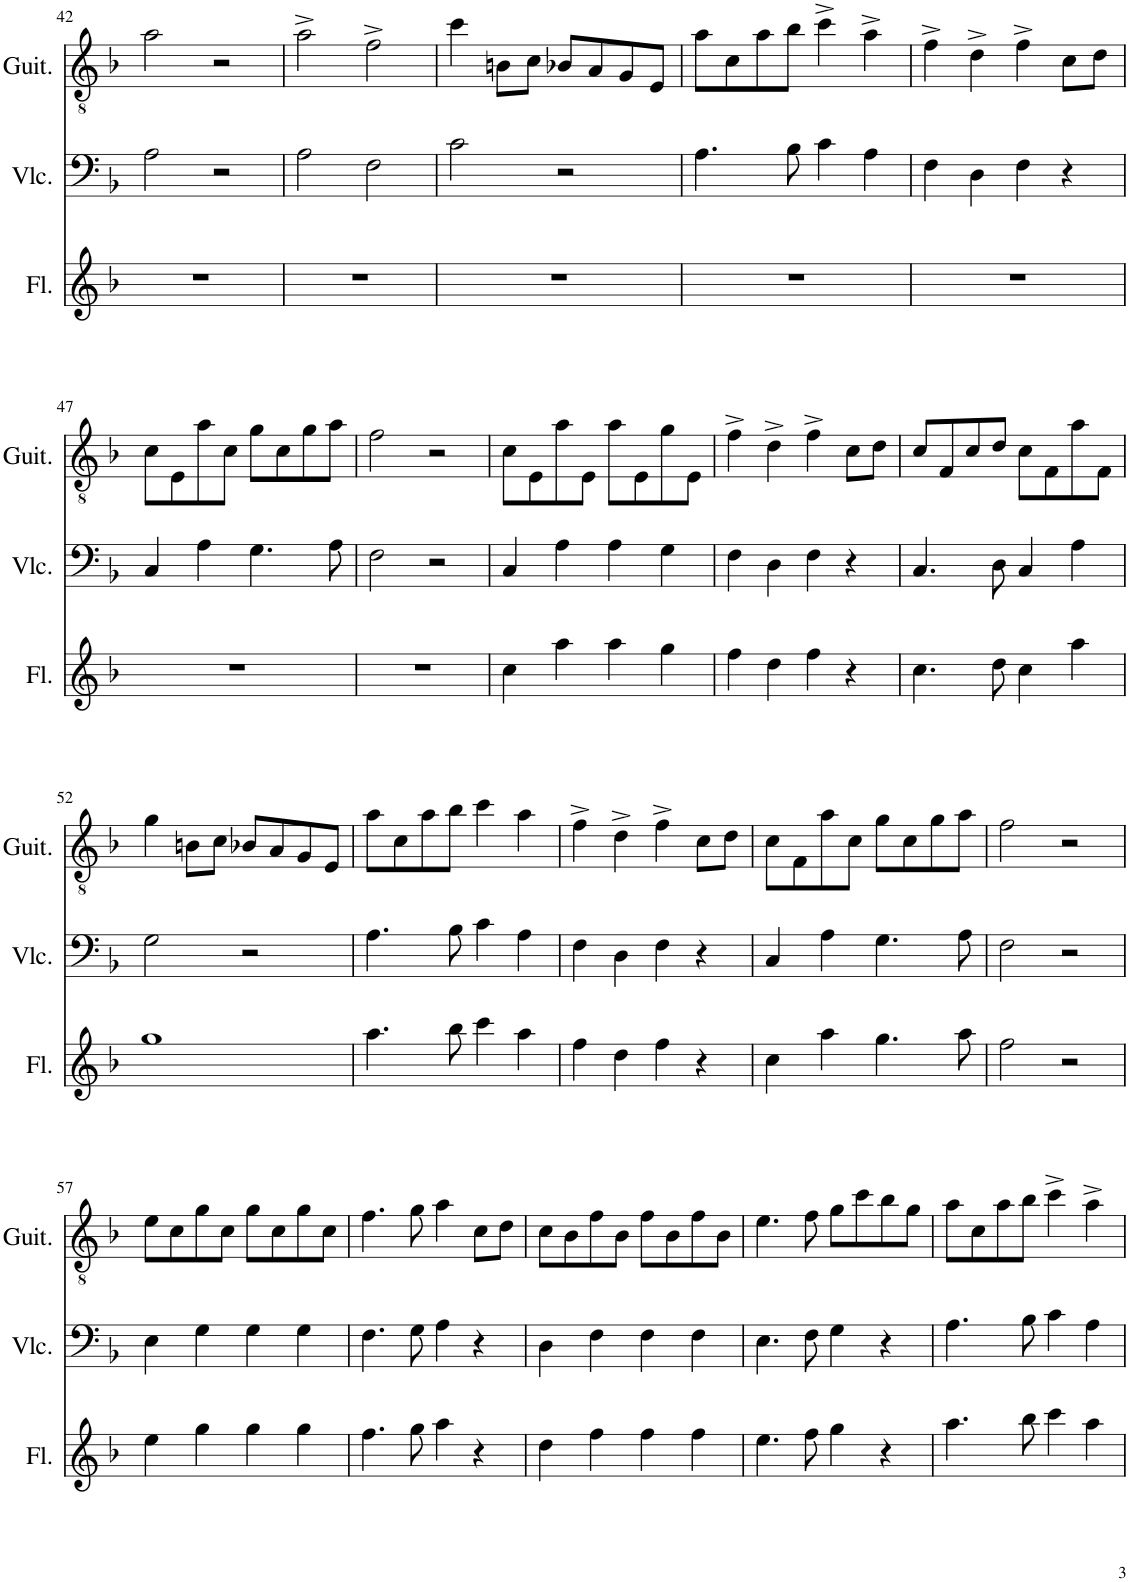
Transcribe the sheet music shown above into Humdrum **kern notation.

**kern	**kern	**kern
*part3	*part2	*part1
*staff3	*staff2	*staff1
*I"Flute	*I"Violoncello	*I"Guitar
*I'Fl.	*I'Vlc.	*I'Guit.
!!LO:PB:g=z
*clefG2	*clefF4	*clefGv2
*k[b-]	*k[b-]	*k[b-]
*M4/4	*M4/4	*M4/4
=42	=42	=42
1r	2A\	2a\
.	2r	2r
=43	=43	=43
1r	2A\	2a^\
.	2F\	2f^\
=44	=44	=44
1r	2c\	4cc\
.	.	8Bn\L
.	.	8c\J
.	2r	8B-X/L
.	.	8A/
.	.	8G/
.	.	8E/J
=45	=45	=45
1r	4.A\	8a\L
.	.	8c\
.	.	8a\
.	8B-\	8b-\J
.	4c\	4cc^\
.	4A\	4a^\
=46	=46	=46
1r	4F\	4f^\
.	4D\	4d^\
.	4F\	4f^\
.	4r	8c\L
.	.	8d\J
!!LO:LB:g=z
=47	=47	=47
1r	4C/	8c\L
.	.	8E\
.	4A\	8a\
.	.	8c\J
.	4.G\	8g\L
.	.	8c\
.	.	8g\
.	8A\	8a\J
=48	=48	=48
1r	2F\	2f\
.	2r	2r
=49	=49	=49
4cc\	4C/	8c\L
.	.	8E\
4aa\	4A\	8a\
.	.	8E\J
4aa\	4A\	8a\L
.	.	8E\
4gg\	4G\	8g\
.	.	8E\J
=50	=50	=50
4ff\	4F\	4f^\
4dd\	4D\	4d^\
4ff\	4F\	4f^\
4r	4r	8c\L
.	.	8d\J
=51	=51	=51
4.cc\	4.C/	8c/L
.	.	8F/
.	.	8c/
8dd\	8D\	8d/J
4cc\	4C/	8c\L
.	.	8F\
4aa\	4A\	8a\
.	.	8F\J
!!LO:LB:g=z
=52	=52	=52
1gg	2G\	4g\
.	.	8Bn\L
.	.	8c\J
.	2r	8B-X/L
.	.	8A/
.	.	8G/
.	.	8E/J
=53	=53	=53
4.aa\	4.A\	8a\L
.	.	8c\
.	.	8a\
8bb-\	8B-\	8b-\J
4ccc\	4c\	4cc\
4aa\	4A\	4a\
=54	=54	=54
4ff\	4F\	4f^\
4dd\	4D\	4d^\
4ff\	4F\	4f^\
4r	4r	8c\L
.	.	8d\J
=55	=55	=55
4cc\	4C/	8c\L
.	.	8F\
4aa\	4A\	8a\
.	.	8c\J
4.gg\	4.G\	8g\L
.	.	8c\
.	.	8g\
8aa\	8A\	8a\J
=56	=56	=56
2ff\	2F\	2f\
2r	2r	2r
!!LO:LB:g=z
=57	=57	=57
4ee\	4E\	8e\L
.	.	8c\
4gg\	4G\	8g\
.	.	8c\J
4gg\	4G\	8g\L
.	.	8c\
4gg\	4G\	8g\
.	.	8c\J
=58	=58	=58
4.ff\	4.F\	4.f\
8gg\	8G\	8g\
4aa\	4A\	4a\
4r	4r	8c\L
.	.	8d\J
=59	=59	=59
4dd\	4D\	8c\L
.	.	8B-\
4ff\	4F\	8f\
.	.	8B-\J
4ff\	4F\	8f\L
.	.	8B-\
4ff\	4F\	8f\
.	.	8B-\J
=60	=60	=60
4.ee\	4.E\	4.e\
8ff\	8F\	8f\
4gg\	4G\	8g\L
.	.	8cc\
4r	4r	8b-\
.	.	8g\J
=61	=61	=61
4.aa\	4.A\	8a\L
.	.	8c\
.	.	8a\
8bb-\	8B-\	8b-\J
4ccc\	4c\	4cc^\
4aa\	4A\	4a^\
=	=	=
*-	*-	*-
